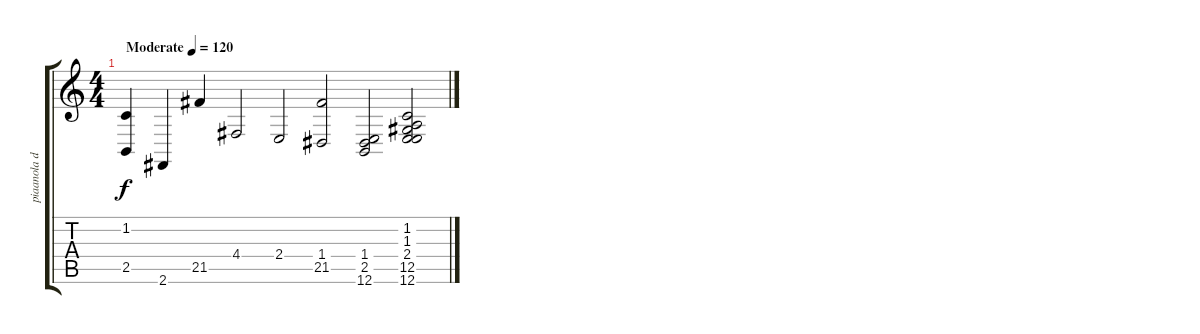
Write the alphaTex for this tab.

\track ("piaanola de johni" "piaanola d") {instrument seashore}
\staff {score tabs}
\tuning (E4 B3 G3 D3 A2 E2) {hide}
\ts (4 4)
\tempo (120 "Moderate")
\clef g2
\ks c
(1.2 2.5).4{dy f instrument seashore} 2.6.4 21.5.4 4.4.2 2.4.2 (1.4 21.5).2 (1.4 2.5 12.6).2 (1.2 1.3 2.4 12.5 12.6).2
